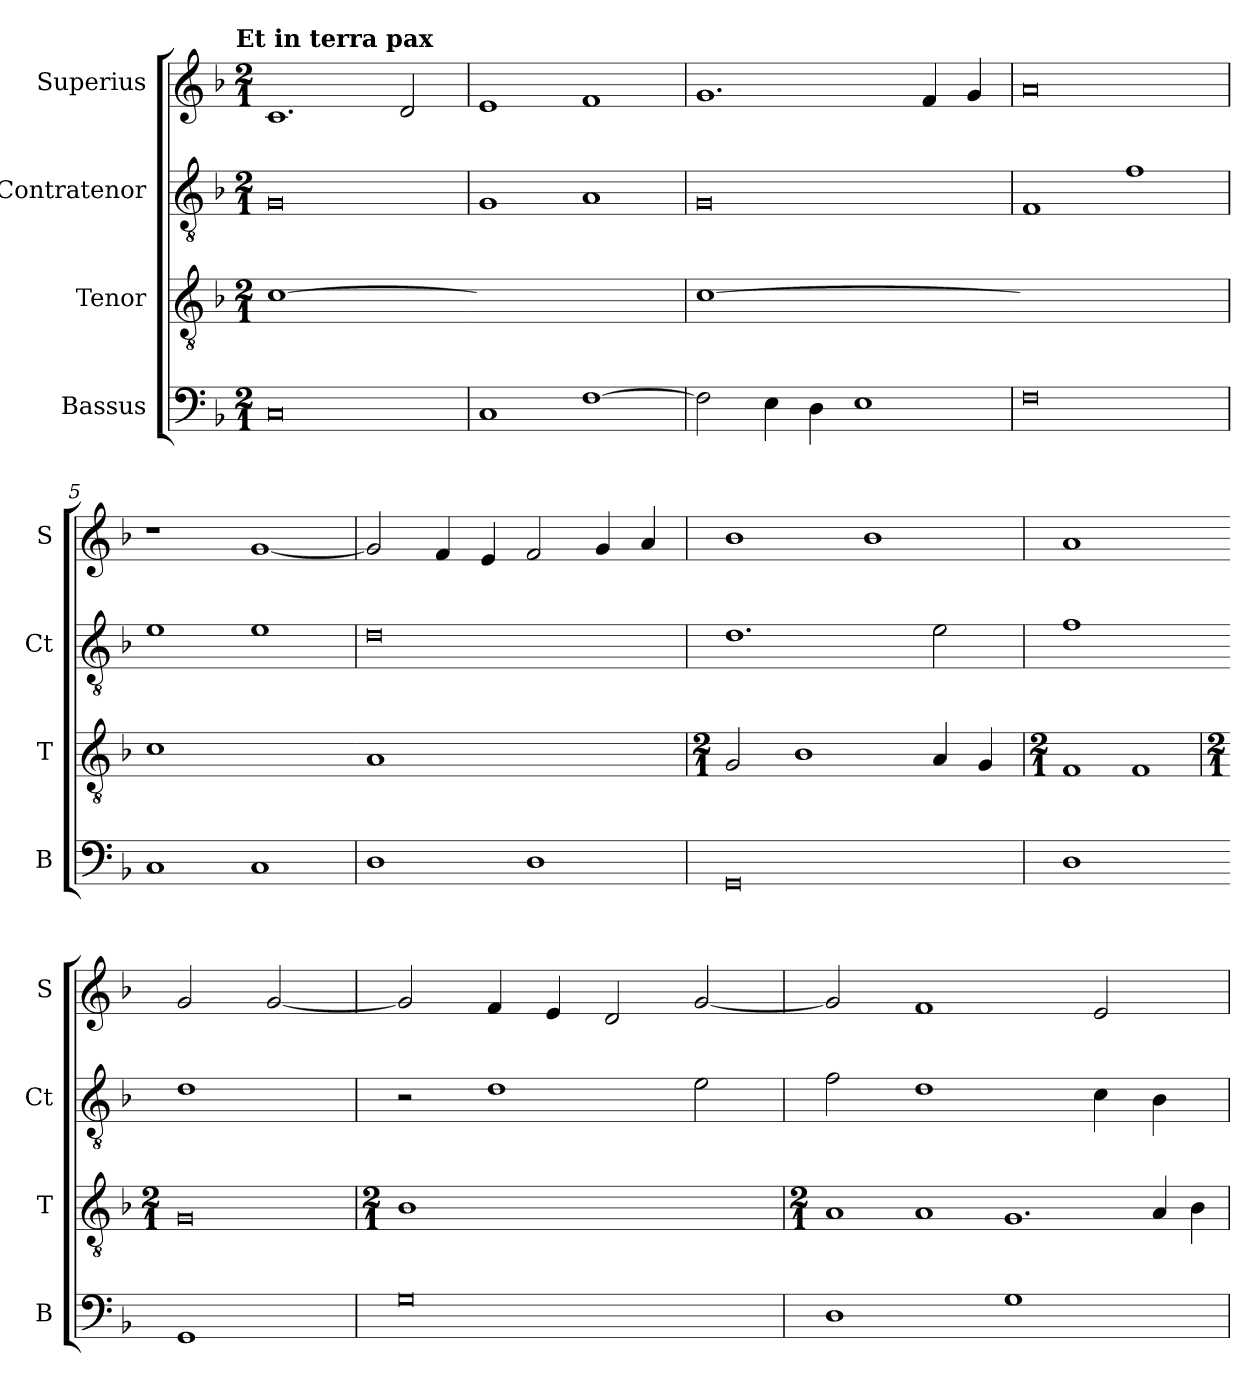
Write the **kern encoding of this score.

**kern	**kern	**kern	**kern
*part4	*part3	*part2	*part1
*staff4	*staff3	*staff2	*staff1
*I"Bassus	*I"Tenor	*I"Contratenor	*I"Superius
*I'B	*I'T	*I'Ct	*I'S
*clefF4	*clefGv2	*clefGv2	*clefG2
*k[b-]	*k[b-]	*k[b-]	*k[b-]
*d:	*d:	*d:	*d:
!!LO:TX:omd:t=Et in terra pax
*M2/1	*M2/1	*M2/1	*M2/1
=1	=1	=1	=1
!	!LO:N:vis=1	!	!
0C	[0c	0G	1.c
.	.	.	2d
=2	=2-	=2	=2
!	!LO:N:vis=1	!	!
1C	0cyy]	1G	1e
[1F	.	1A	1f
=3	=3	=3	=3
!	!LO:N:vis=1	!	!
2F]	[0c	0G	1.g
4E	.	.	.
4D	.	.	.
1E	.	.	.
.	.	.	4f
.	.	.	4g
=4	=4-	=4	=4
!	!LO:N:vis=1	!	!
0F	0cyy]	1F	0a
.	.	1f	.
=5	=5	=5	=5
!	!LO:N:vis=1	!	!
1C	0c	1e	1r
1C	.	1e	[1g
=6	=6-	=6	=6
!	!LO:N:vis=1	!	!
1D	0A	0d	2g]
.	.	.	4f
.	.	.	4e
1D	.	.	2f
.	.	.	4g
.	.	.	4a
=7	=7	=7	=7
*	*M2/1	*	*
0GG	2G	1.d	1b-
.	1B-	.	.
.	.	.	1b-
.	4A	2e	.
.	4G	.	.
=8	=8	=8	=8
*	*M2/1	*	*
!	!LO:N:vis=1	!	!
1D	2F	1f	1a
!	!LO:N:vis=1	!	!
.	2F	.	.
=-	=	=-	=-
*	*M2/1	*	*
!	!LO:N:vis=0	!	!
1GG	1G	1d	2g
.	.	.	[2g
=9	=9	=9	=9
*	*M2/1	*	*
!	!LO:N:vis=1	!	!
0G	0B-	2r	2g]
.	.	1d	4f
.	.	.	4e
.	.	.	2d
.	.	2e	[2g
=10	=10	=10	=10
*	*M2/1	*	*
!	!LO:N:vis=1	!	!
1D	2A	2f	2g]
!	!LO:N:vis=1	!	!
.	2A	1d	1f
!	!LO:N:vis=1.	!	!
1G	2.G	.	.
.	.	4c	2e
!	!LO:N:vis=4	!	!
.	8A	4B-	.
!	!LO:N:vis=4	!	!
.	8B-	.	.
=	=	=	=
*-	*-	*-	*-
